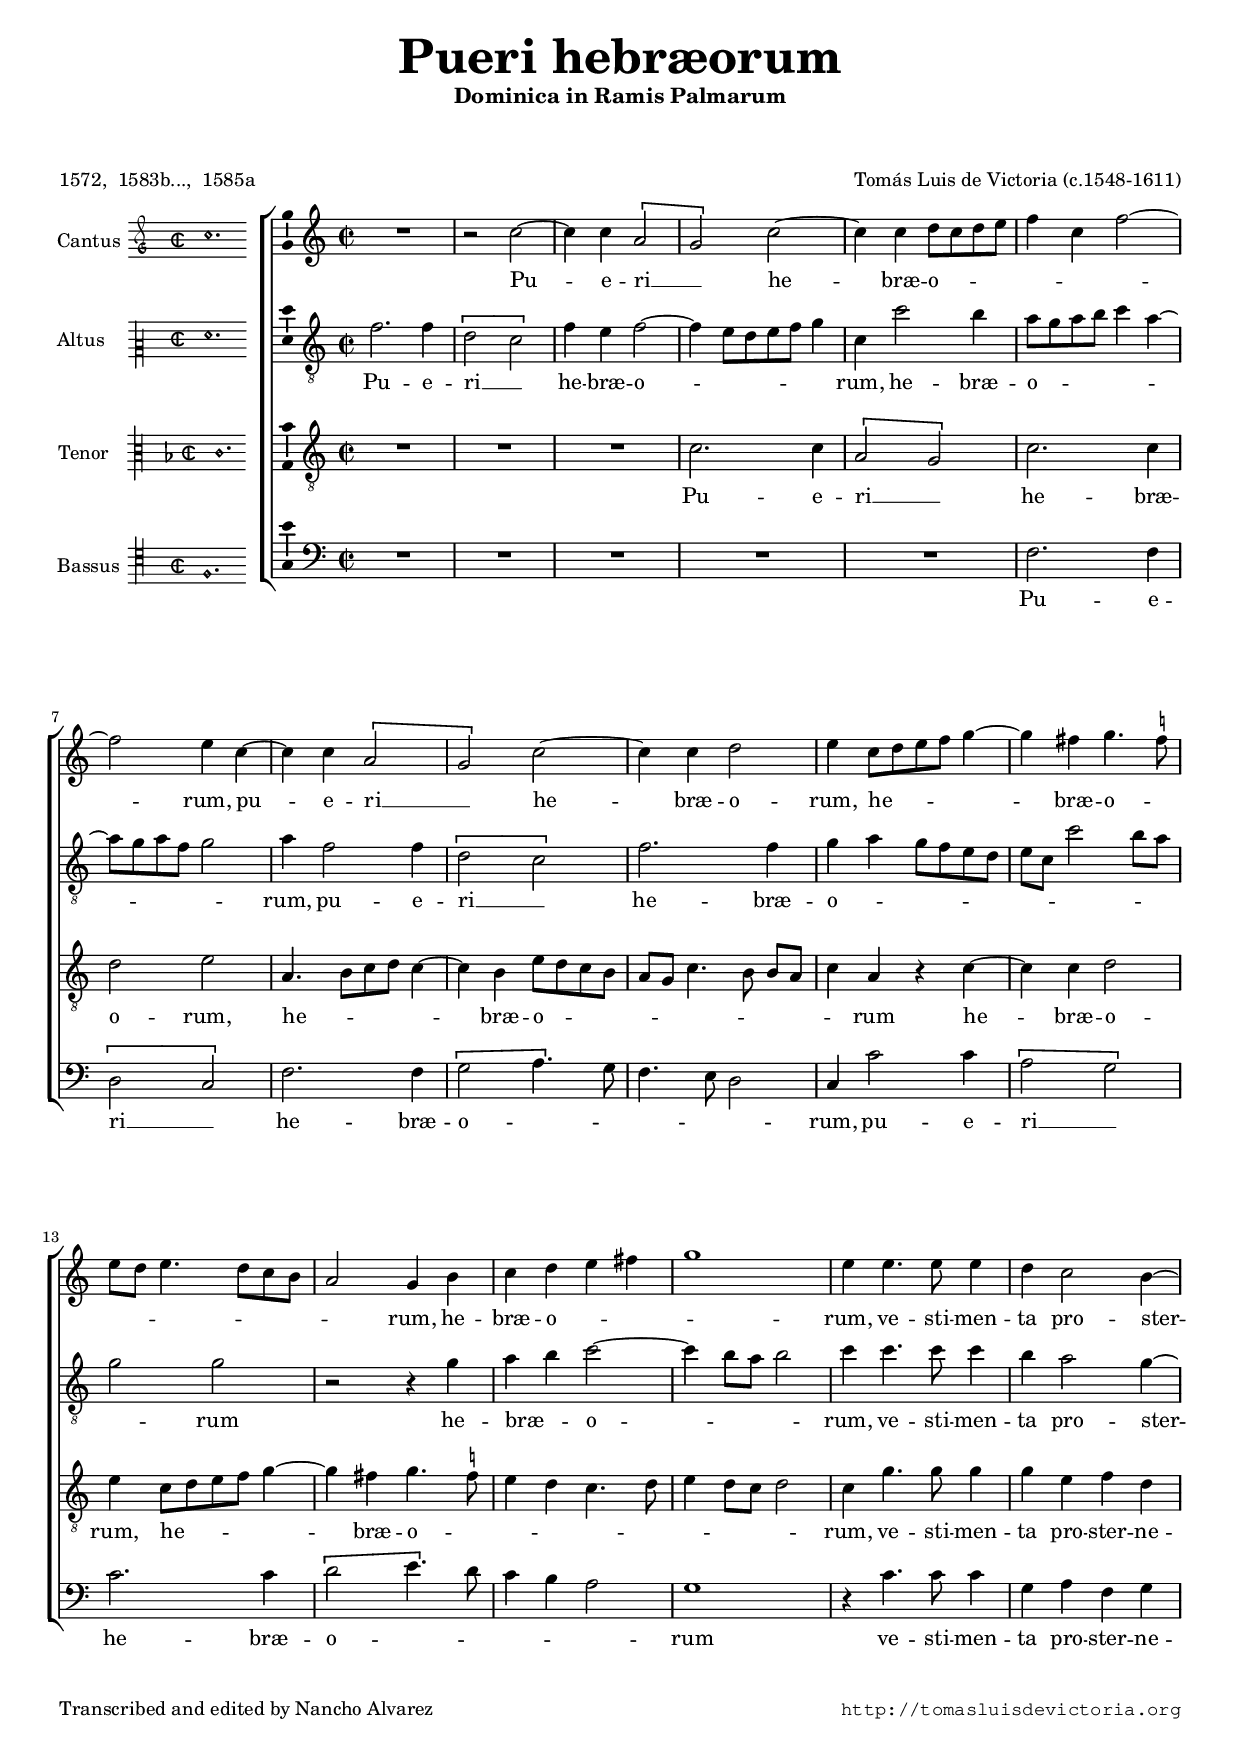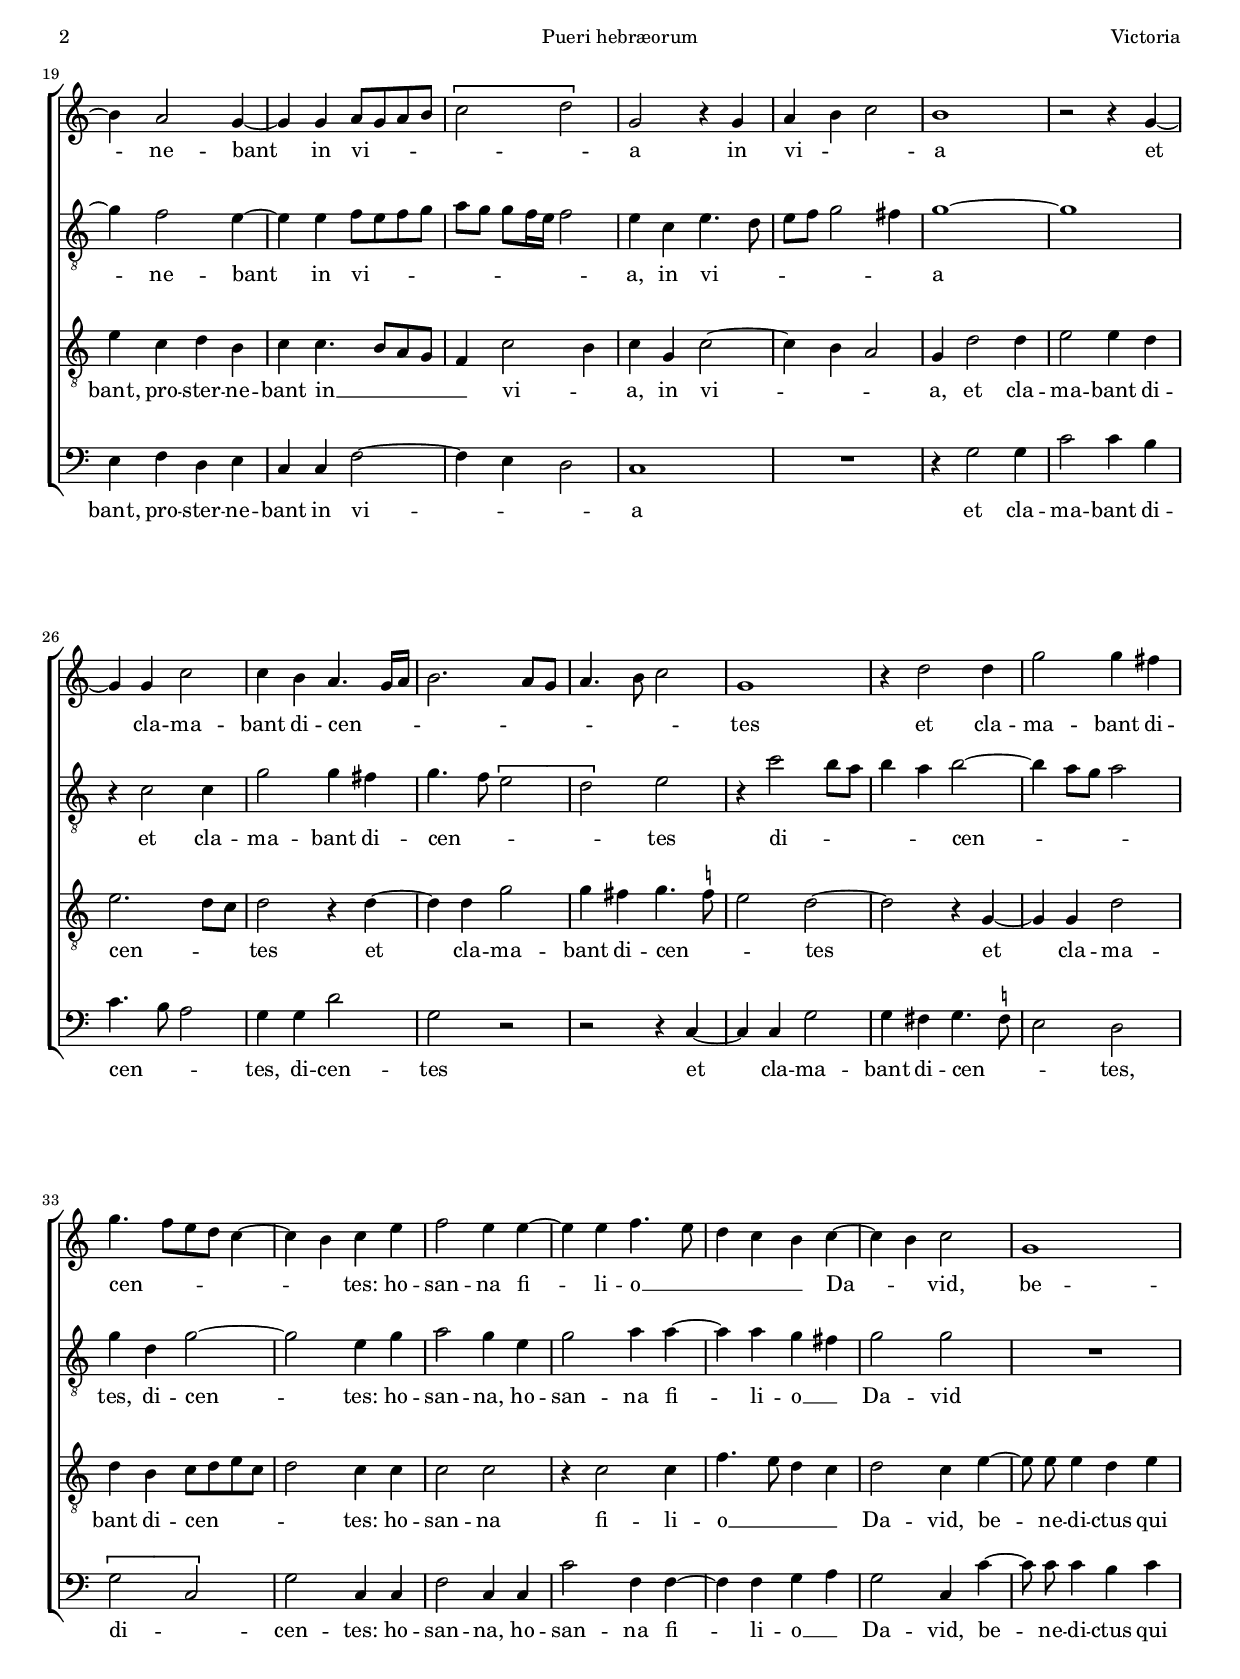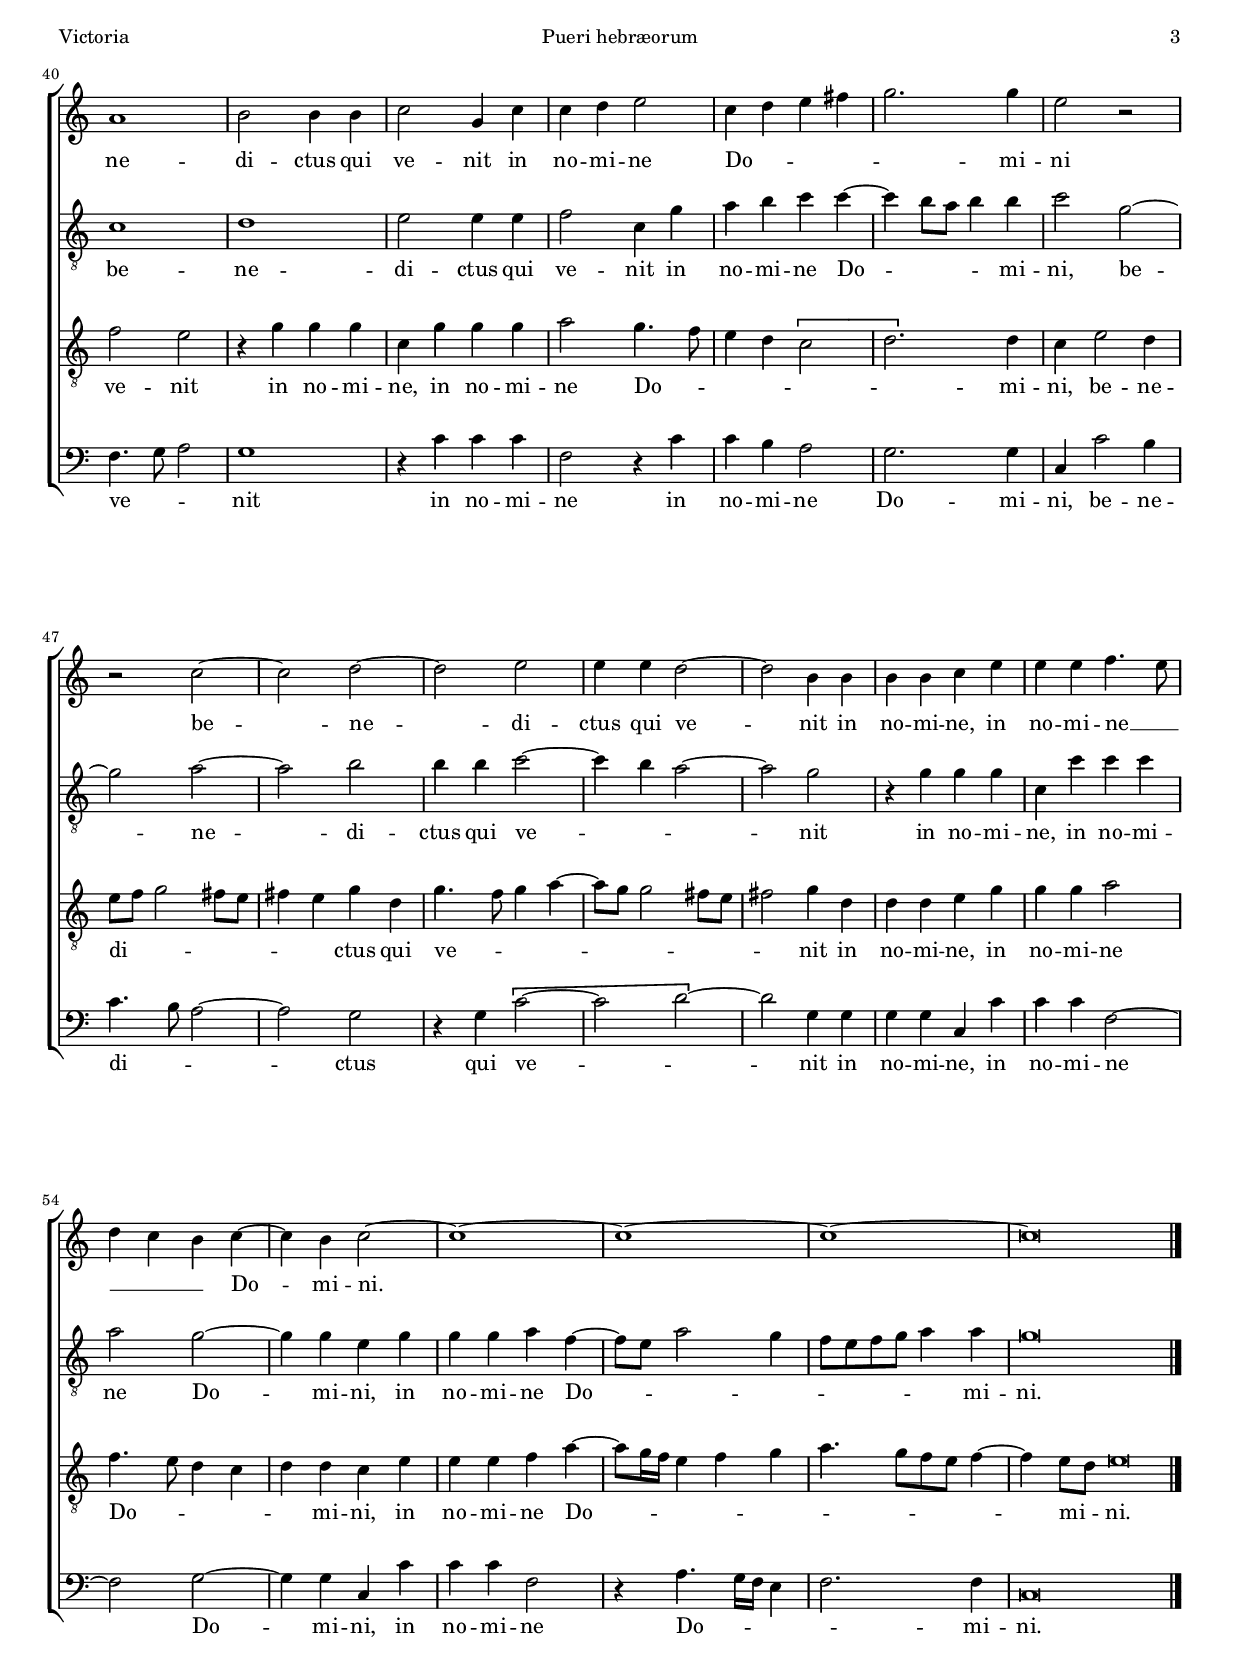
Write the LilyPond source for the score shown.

\version "2.18.0"

#(set-default-paper-size "a4")
#(set-global-staff-size 16.6)
%#(ly:set-option 'point-and-click #f)
%mobile -s15.5 -i3.2

italicas=\override LyricText.font-shape = #'italic
rectas=\override LyricText.font-shape = #'upright
ss=\once \set suggestAccidentals = ##t
incipitwidth = 20

htitle="Pueri hebræorum"
hcomposer="Victoria"

\header {
	title=\markup{\fontsize #4 "Pueri hebræorum"}
	subtitle="Dominica in Ramis Palmarum"
	subsubtitle=\markup{\null \vspace #2 }
	composer="Tomás Luis de Victoria (c.1548-1611)"
	%opus="(-)"
	%poet="1572,  1583b,  1585a,  1589a,  1589b,  1603"
	poet="1572,  1583b...,  1585a"
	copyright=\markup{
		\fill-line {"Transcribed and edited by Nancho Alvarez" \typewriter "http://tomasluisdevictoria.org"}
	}
%	tagline=""
}


global={\key c \major \time 2/2 \skip 1*59 \bar "|." }

cantus={
	R1*4/4 |
	r2 c'' ~ |
	c''4 c'' \[a'2 |
	g'\] c'' ~ |
%5
	c''4 c'' d''8 c'' d'' e'' |
	f''4 c'' f''2 ~ |
	f'' e''4 c'' ~ |
	c'' c'' \[a'2 |
	g'\] c'' ~ |
%10
	c''4 c'' d''2 |
	e''4  c''8[ d'' e'' f''] g''4 ~ |
	g'' fis'' g''4. \ss f''8 |
	e'' d'' e''4. d''8 c'' b' |
	a'2 g'4 b' |
%15
	c'' d'' e'' fis'' | 
	g''1 |
	e''4 e''4. e''8 e''4 |
	d'' c''2 b'4 ~ |
	b' a'2 g'4 ~ |
%20
	g' g' a'8 g' a' b' |
	\[c''2 d''\] |
	g' r4 g' | %\break
	a' b' c''2 |
	b'1 |
%25
	r2 r4 g' ~ |
	g' g' c''2 |
	c''4 b' a'4. g'16 a' |
	b'2. a'8 g' |
	a'4. b'8 c''2 |
%30
	g'1 |
	r4 d''2 d''4 |
	g''2 g''4 fis'' |
	g''4.  f''8[ e'' d''] c''4 ~ |
	c'' b' c'' e'' |
%35
	f''2 e''4 e'' ~ |
	e'' e'' f''4. e''8 |
	d''4 c'' b' c'' ~ |
	c'' b' c''2 |
	g'1 |
%40
	a' |
	b'2 b'4 b' |
	c''2 g'4 c'' |
	c'' d'' e''2 |
	c''4 d'' e'' fis'' |
%45
	g''2. g''4 |
	e''2 r |
	r c'' ~ |
	c'' d'' ~ |
	d'' e'' |
%50
	e''4 e'' d''2 ~ |
	d'' b'4 b' |
	b' b' c'' e'' |
	e'' e'' f''4. e''8 |
	d''4 c'' b' c'' ~ |
%55
	c'' b' c''2 ~ |
	c''1 ~ |
	c'' ~ |
	c'' ~ |
	c''\breve*1/2
}

altus={
	f'2. f'4 |
	\[d'2 c'\] |
	f'4 e' f'2 ~ |
	f'4  e'8[ d' e' f'] g'4 |
%5
	c' c''2 b'4 |
	a'8 g' a' b' c''4 a' ~ |
	a'8 g' a' f' g'2 |
	a'4 f'2 f'4 |
	\[d'2 c'\] |
%10
	f'2. f'4 |
	g' a' g'8 f' e' d' |
	e' c' c''2 b'8 a' |
	g'2 g' |
	r r4 g' |
%15
	a' b' c''2 ~ |
	c''4 b'8 a' b'2 |
	c''4 c''4. c''8 c''4 |
	b' a'2 g'4 ~ |
	g' f'2 e'4 ~ |
%20
	e' e' f'8 e' f' g' |
	 a'[ g']  g'[ f'16 e'] f'2 |
	e'4 c' e'4. d'8 |
	e' f' g'2 fis'4 |
	g'1 ~ |
%25
	g' |
	r4 c'2 c'4 |
	g'2 g'4 fis' |
	g'4. f'8 \[e'2 |
	d'\] e' |
%30
	r4 c''2 b'8 a' |
	b'4 a' b'2 ~ |
	b'4 a'8 g' a'2 |
	g'4 d' g'2 ~ |
	g' e'4 g' |
%35
	a'2 g'4 e' |
	g'2 a'4 a' ~ |
	a' a' g' fis' |
	g'2 g' |
	R1*4/4 |
%40
	c'1 |
	d' |
	e'2 e'4 e' |
	f'2 c'4 g' |
	a' b' c'' c'' ~ |
%45
	c'' b'8 a' b'4 b' |
	c''2 g' ~ |
	g' a' ~ |
	a' b' |
	b'4 b' c''2 ~ |
%50
	c''4 b' a'2 ~ |
	a' g' |
	r4 g' g' g' |
	c' c'' c'' c'' |
	a'2 g' ~ |
%55
	g'4 g' e' g' |
	g' g' a' f' ~ |
	f'8 e' a'2 g'4 |
	f'8 e' f' g' a'4 a' |
	g'\breve*1/2
}

tenor={
	R1*4/4 |
	R1*4/4 |
	R1*4/4 |
	c'2. c'4 |
%5
	\[a2 g\] |
	c'2. c'4 |
	d'2 e' |
	a4.  b8[ c' d'] c'4 ~ |
	c' b e'8 d' c' b |
%10
	a g c'4.  b8 b[ a] |
	c'4 a r c' ~ |
	c' c' d'2 |
	e'4  c'8[ d' e' f'] g'4 ~ |
	g' fis' g'4. \ss f'8 |
%15
	e'4 d' c'4. d'8 |
	e'4 d'8 c' d'2 |
	c'4 g'4. g'8 g'4 |
	g' e' f' d' |
	e' c' d' b |
%20
	c' c'4. b8 a g |
	f4 c'2 b4 |
	c' g c'2 ~ |
	c'4 b a2 |
	g4 d'2 d'4 |
%25
	e'2 e'4 d' |
	e'2. d'8 c' |
	d'2 r4 d'4 ~ |
	d' d' g'2 |
	g'4 fis' g'4. \ss f'8 |
%30
	e'2 d' ~ |
	d' r4 g ~ |
	g g d'2 |
	d'4 b c'8 d' e' c' |
	d'2 c'4 c' |
%35
	c'2 c' |
	r4 c'2 c'4 |
	f'4. e'8 d'4 c' |
	d'2 c'4 e' ~ |
	\set Staff.autoBeaming = ##f
	e'8 e' e'4 d' e' |
	\set Staff.autoBeaming = ##t
%40
	f'2 e' |
	r4 g' g' g' |
	c' g' g' g' |
	a'2 g'4. f'8 |
	e'4 d' \[c'2 |
%45
	d'2.\] d'4 |
	c' e'2 d'4 |
	e'8 f' g'2 fis'8 e' |
	fis'4 e' g' d' |
	g'4. f'8 g'4 a' ~ |
%50
	a'8 g' g'2 fis'8 e' |
	fis'2 g'4 d' |
	d' d' e' g' |
	g' g' a'2 |
	f'4. e'8 d'4 c' |
%55
	d' d' c' e' |
	e' e' f' a' ~ |
	a'8 g'16 f' e'4 f' g' |
	a'4. g'8[ f' e'] f'4 ~ |
	f'4 e'8 d' e'\breve*1/4
}

bassus={
	R1*4/4 |
	R1*4/4 |
	R1*4/4 |
	R1*4/4 |
%5
	R1*4/4 |
	f2. f4 |
	\[d2 c\] |
	f2. f4 |
	\[g2 a4.\] g8 |
%10
	f4. e8 d2 |
	c4 c'2 c'4 |
	\[a2 g\] |
	c'2. c'4 |
	\[d'2 e'4.\] d'8 |
%15
	c'4 b a2 |
	g1 |
	r4 c'4. c'8 c'4 |
	g a f g |
	e f d e |
%20
	c c f2 ~ |
	f4 e d2 |
	c1 |
	R1*4/4 |
	r4 g2 g4 |
%25
	c'2 c'4 b |
	c'4. b8 a2 |
	g4 g d'2 |
	g r |
	r r4 c ~ |
%30
	c c g2 |
	g4 fis g4. \ss f8 |
	e2 d |
	\[g c\] |
	g c4 c |
%35
	f2 c4 c |
	c'2 f4 f ~ |
	f f g a |
	g2 c4 c' ~ |
	\set Staff.autoBeaming = ##f
	c'8 c' c'4 b c' |
	\set Staff.autoBeaming = ##t
%40
	f4. g8 a2 |
	g1 |
	r4 c' c' c' |
	f2 r4 c' |
	c' b a2 |
%45
	g2. g4 |
	c c'2 b4 |
	c'4. b8 a2 ~ |
	a g |
	r4 g \[c'2 ~ |
%50
	c' d' ~ \] |
	d' g4 g |
	g g c c' |
	c' c' f2 ~ |
	f g ~ |
%55
	g4 g c c' |
	c' c' f2 |
	r4 a4. g16 f e4 |
	f2. f4 |
	c\breve*1/2
}

textocantus=\lyricmode{
Pu -- _ e -- ri __ _
he -- _ bræ -- o -- _ _ _ _ _ _ _ rum,
pu -- _ e -- ri __ _
he -- _ bræ -- o -- rum,
he -- _ _ _ _ _ bræ -- o -- _ _ _ _ _ _ _ _ rum,
he -- bræ -- o -- _ _ _ rum,
ve -- sti -- men -- ta pro -- ster -- _ ne -- bant _
in vi -- _ _ _ _ _ a
in vi -- _ _ a
et _ cla -- ma -- bant di -- cen -- _ _ _ _ _ _ _ _  tes
et cla -- ma -- bant di -- cen -- _ _ _ _ _ _  tes:
ho -- san -- na
fi -- _ li -- o __ _ _ _ _ 
Da -- _ _ vid,
be -- ne -- di -- ctus qui ve -- nit in no -- mi -- ne
Do -- _ _ _ _ mi -- ni
be -- _ ne -- _ di -- ctus qui ve -- _ nit in 
no -- mi -- ne, in no -- mi -- ne __ _ _ _ _ 
Do -- _ mi -- ni. _ _ _ _ 
}

textoaltus=\lyricmode{
Pu -- e -- ri __ _
he -- bræ -- o -- _ _ _ _ _ _ rum,
he -- bræ -- o -- _ _ _ _ _ _ _ _ _ _ rum,
pu -- e -- ri __ _
he -- bræ -- o -- _ _ _ _ _ _ _ _ _ _ _ rum
he -- bræ -- _ o -- _ _ _ _ rum,
ve -- sti -- men -- ta
pro -- ster -- _ ne -- bant _ in vi -- _ _ _ _ _ _ _ _ _ a,
in vi -- _ _ _ _ _ a _
et cla -- ma -- bant di -- cen -- _ _ _ tes
di -- _ _ _ _ cen -- _ _ _ _ tes,
di -- cen -- _ tes:
ho -- san -- na,
ho -- san -- na fi -- _ li -- o __ _
Da -- vid
be -- ne -- di -- ctus qui ve -- nit in no -- mi -- ne Do -- _ _ _ _ mi -- ni,
be -- _ ne -- _ di -- ctus qui ve -- _ _ _ _ nit
in no -- mi -- ne,
in no -- mi -- ne Do -- _ mi -- ni,
in no -- mi -- ne Do -- _ _ _ _ _ _ _ _ _ mi -- ni.
}

textotenor=\lyricmode{
Pu -- e -- ri __ _ he -- bræ -- o -- rum,
he -- _ _ _ _ _ bræ -- o -- _ _ _ _ _ _ _ _ _ _ rum
he -- _ bræ -- o -- rum,
he -- _ _ _ _ _ bræ -- o -- _ _ _ _ _ _ _ _ _ rum,
ve -- sti -- men -- ta pro -- ster -- ne -- bant,
pro -- ster -- ne -- bant in __ _ _ _ _ 
vi -- _ a,
in vi -- _ _ _ a,
et cla -- ma -- bant di -- cen -- _ _ tes 
et _ cla -- ma -- bant di -- cen -- _ _ tes _
et _ cla -- ma -- bant di -- cen -- _ _ _ _ tes:
ho -- san -- na
fi -- li -- o __ _ _ _ Da -- vid,
be -- _ ne -- di -- ctus qui ve -- nit 
in no -- mi -- ne,
in no -- mi -- ne Do -- _ _ _ _ _ mi -- ni,
be -- ne -- di -- _ _ _ _ _ _ ctus qui ve -- _ _ _ _ _ _ _ _ _ nit
in no -- mi -- ne,
in no -- mi -- ne Do -- _ _ _ _ mi -- ni,
in no -- mi -- ne Do -- _ _ _ _ _ _ _ _ _ _ _ _ mi -- _ ni.
}

textobassus=\lyricmode{
Pu -- e -- ri __ _
he -- bræ -- o -- _ _ _ _ _ rum,
pu -- e -- ri __ _
he -- bræ -- o -- _ _ _ _ _ rum
ve -- sti -- men -- ta 
pro -- ster -- ne -- bant,
pro -- ster -- ne -- bant in vi -- _ _ _ a
et cla -- ma -- bant di -- cen -- _ _ tes,
di -- cen -- tes
et _  cla -- ma -- bant di -- cen -- _ _ tes,
di -- _ cen -- tes:
ho -- san -- na,
ho -- san -- na fi -- _ li -- o __ _
Da -- vid,
be -- _ ne -- di -- ctus qui ve -- _ _ nit
in no -- mi -- ne
in no -- mi -- ne
Do -- mi -- ni,
be -- ne -- di -- _ _ _ ctus
qui ve -- _ _ _ nit in no -- mi -- ne,
in no -- mi -- ne _
Do -- _ mi -- ni,
in no -- mi -- ne
Do -- _ _ _ _ mi -- ni.
}


incipitcantus=\markup{
	\score{
		{ 
		\set Staff.instrumentName="Cantus "
		\override NoteHead.style = #'neomensural
		\override Rest.style = #'neomensural
		\override Staff.TimeSignature.style = #'neomensural
		\cadenzaOn 
		\clef "petrucci-g"
		\key c \major
		\time 2/2
		c''1.
		} 
	\layout {
		\context {\Voice
			\remove Ligature_bracket_engraver
			\consists Mensural_ligature_engraver
		}
		line-width=\incipitwidth
		indent = 0
	}
	}
}


incipitaltus=\markup{
	\score{
		{ 
		\set Staff.instrumentName="Altus    "
		\override NoteHead.style = #'neomensural 
		\override Rest.style = #'neomensural
		\override Staff.TimeSignature.style = #'neomensural
		\cadenzaOn 
		\clef "petrucci-c2"
		\key c \major
		\time 2/2
		f'1.
		} 
	\layout {
		\context {\Voice
			\remove Ligature_bracket_engraver
			\consists Mensural_ligature_engraver
		}
		line-width=\incipitwidth
		indent = 0
	}
	}
}


incipittenor=\markup{
	\score{
		{ 
		\set Staff.instrumentName="Tenor   "
		\override NoteHead.style = #'neomensural 
		\override Rest.style = #'neomensural
		\override Staff.TimeSignature.style = #'neomensural
		\cadenzaOn 
		\clef "petrucci-c3"
		\key f \major
		\time 2/2
		c'1.
		} 
	\layout {
		\context {\Voice
			\remove Ligature_bracket_engraver
			\consists Mensural_ligature_engraver
		}
		line-width=\incipitwidth
		indent=0
	}
	}
}


incipitbassus=\markup{
	\score{
		{ 
		\set Staff.instrumentName="Bassus "
		\override NoteHead.style = #'neomensural 
		\override Rest.style = #'neomensural
		\override Staff.TimeSignature.style = #'neomensural
		\cadenzaOn 
		\clef "petrucci-c4"
		\key c \major
		\time 2/2
		f1.
		} 
	\layout {
		\context {\Voice
			\remove Ligature_bracket_engraver
			\consists Mensural_ligature_engraver
		}
		line-width=\incipitwidth
		indent = 0
	}
	}
}





\score {\transpose c' c'{
\new ChoirStaff<<

	\new Staff <<\global
	\new Voice="v1" {
		\set Staff.instrumentName=\incipitcantus
		\clef "treble"
		\cantus }
	\new Lyrics \lyricsto "v1" {\textocantus }
	>>

	
	\new Staff << \global
	\new Voice="v2" {
		\set Staff.instrumentName=\incipitaltus
		\clef "G_8" 
		\altus}
	\new Lyrics \lyricsto "v2" {\textoaltus }
	>>

	
	\new Staff <<\global
	\new Voice="v3" {
		\set Staff.instrumentName=\incipittenor
		\clef "G_8"
		\tenor }
	\new Lyrics \lyricsto "v3" {\textotenor }
	>>
	

	\new Staff <<\global
	\new Voice="v4" {
		\set Staff.instrumentName=\incipitbassus
		\clef "bass" 
		\bassus }
	\new Lyrics \lyricsto "v4" {\textobassus }
	>>
	
>>

	}%transpose

\layout{ 
	\context {\Lyrics 
		\override VerticalAxisGroup.staff-affinity = #UP
		\override VerticalAxisGroup.nonstaff-relatedstaff-spacing =
			#'((basic-distance . 0) (minimum-distance . 0) (padding . 1))
		\override LyricText.font-size = #1.2
		\override LyricHyphen.minimum-distance = #0.5
	}
	\context {\Score 
		tempoHideNote = ##t
		\override BarNumber.padding = #2 
	}
	\context {\Voice 
		melismaBusyProperties = #'()
		%autoBeaming = ##f
	}
	\context {\Staff 
                %\RemoveEmptyStaves
                %\override VerticalAxisGroup.remove-first = ##t
		\override VerticalAxisGroup.staff-staff-spacing =
			#'((basic-distance . 11) (minimum-distance . 0) (padding . 1))
		\consists Ambitus_engraver 
		\override LigatureBracket.padding = #1
	}
}

%\midi { \mtempo }

}


\paper{
	evenHeaderMarkup=\markup  \fill-line { \fromproperty #'page:page-number-string \htitle \hcomposer }
	oddHeaderMarkup= \markup  \fill-line { \on-the-fly #not-first-page \hcomposer \on-the-fly #not-first-page \htitle \on-the-fly #not-first-page \fromproperty #'page:page-number-string }
	%system-count=20
	%page-count = 8
	ragged-last-bottom = ##f
	indent=3.6\cm
	system-system-spacing =
	#'((basic-distance . 20) (minimum-distance . 0) (padding . 5))
	top-system-spacing = % header
	#'((basic-distance . 8) (minimum-distance . 0) (padding . 0))
	last-bottom-spacing = % footer
	#'((basic-distance . 12) (minimum-distance . 0) (padding . 0))
        markup-system-spacing.padding = #1.5
}
